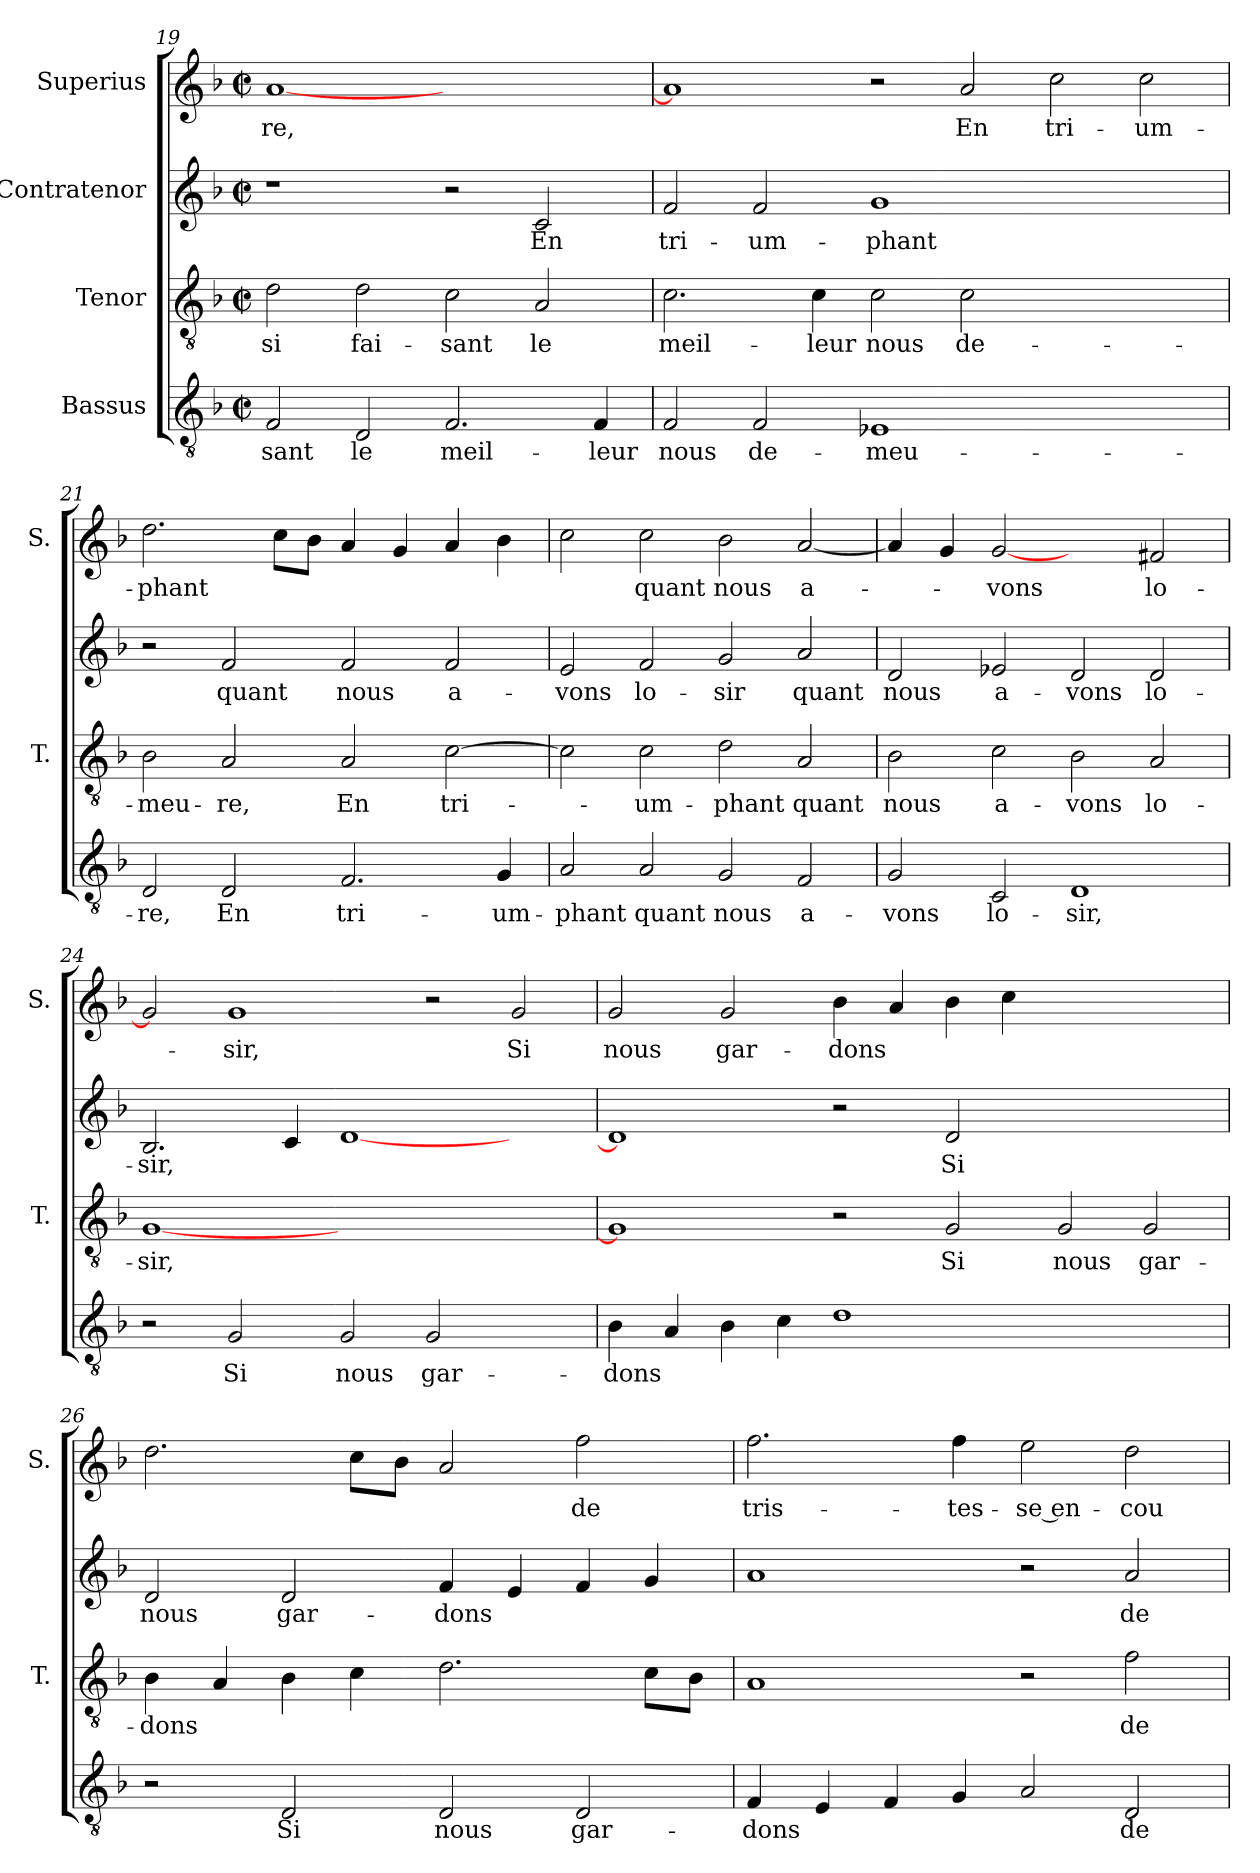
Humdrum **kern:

**kern	**text	**kern	**text	**kern	**text	**kern	**text
*part4	*part4	*part3	*part3	*part2	*part2	*part1	*part1
*staff4	*staff4	*staff3	*staff3	*staff2	*staff2	*staff1	*staff1
*I"Bassus	*	*I"Tenor	*	*I"Contratenor	*	*I"Superius	*
*	*	*I'T.	*	*	*	*I'S.	*
*clefGv2	*	*clefGv2	*	*clefG2	*	*clefG2	*
*k[b-]	*	*k[b-]	*	*k[b-]	*	*k[b-]	*
*F:	*	*F:	*	*F:	*	*F:	*
*M2/2	*	*M2/2	*	*M2/2	*	*M2/2	*
*met(c|)	*	*met(c|)	*	*met(c|)	*	*met(c|)	*
=19	=19	=19	=19	=19	=19	=19	=19
2F/	-sant	2d\	-si	1r	.	[1a/	-re,
2D/	le	2d\	fai-	.	.	.	.
2.F/	meil-	2c\	-sant	2r	.	1ryy	.
.	.	2A/	le	2c/	En	.	.
4F/	-leur	.	.	.	.	.	.
=20	=20	=20	=20	=20	=20	=20	=20
2F/	nous	2.c\	meil-	2f/	tri-	1a/]	.
2F/	de-	.	.	2f/	-um-	.	.
.	.	4c\	-leur	.	.	.	.
1E-X/	-meu-	2c\	nous	1g/	-phant	2r	.
.	.	2c\	de-	.	.	2a/	En
1ryy	.	1ryy	.	1ryy	.	2cc\	tri-
.	.	.	.	.	.	2cc\	-um-
!!LO:LB:g=z
=21	=21	=21	=21	=21	=21	=21	=21
2D/	-re,	2B-\	-meu-	2r	.	2.dd\	-phant
2D/	En	2A/	-re,	2f/	quant	.	.
.	.	.	.	.	.	8cc\L	.
.	.	.	.	.	.	8b-\J	.
2.F/	tri-	2A/	En	2f/	nous	4a/	.
.	.	.	.	.	.	4g/	.
.	.	[2c\	tri-	2f/	a-	4a/	.
4G/	-um-	.	.	.	.	4b-\	.
=22	=22	=22	=22	=22	=22	=22	=22
2A/	-phant	2c\]	.	2e/	-vons	2cc\	.
2A/	quant	2c\	-um-	2f/	lo-	2cc\	quant
2G/	nous	2d\	-phant	2g/	-sir	2b-\	nous
2F/	a-	2A/	quant	2a/	quant	[2a/	a-
=23	=23	=23	=23	=23	=23	=23	=23
2G/	-vons	2B-\	nous	2d/	nous	4a/]	.
.	.	.	.	.	.	4g/	.
2C/	lo-	2c\	a-	2e-X/	a-	[2g/	-vons
1D/	-sir,	2B-\	-vons	2d/	-vons	2ryy	.
.	.	2A/	lo-	2d/	lo-	2f#X/	lo-
=24	=24	=24	=24	=24	=24	=24	=24
2r	.	[1G/	-sir,	2.B-/	-sir,	2g/]	.
2G/	Si	.	.	.	.	1g/	-sir,
.	.	.	.	4c/	.	.	.
2G/	nous	1.ryy	.	[1d/	.	.	.
2G/	gar-	.	.	.	.	2r	.
2ryy	.	.	.	2ryy	.	2g/	Si
=25	=25	=25	=25	=25	=25	=25	=25
4B-\	-dons	1G/]	.	1d/]	.	2g/	nous
4A/	.	.	.	.	.	.	.
4B-\	.	.	.	.	.	2g/	gar-
4c\	.	.	.	.	.	.	.
1d\	.	2r	.	2r	.	4b-\	-dons
.	.	.	.	.	.	4a/	.
.	.	2G/	Si	2d/	Si	4b-\	.
.	.	.	.	.	.	4cc\	.
1ryy	.	2G/	nous	1ryy	.	1ryy	.
.	.	2G/	gar-	.	.	.	.
!!LO:LB:g=z
=26	=26	=26	=26	=26	=26	=26	=26
2r	.	4B-\	-dons	2d/	nous	2.dd\	.
.	.	4A/	.	.	.	.	.
2D/	Si	4B-\	.	2d/	gar-	.	.
.	.	4c\	.	.	.	8cc\L	.
.	.	.	.	.	.	8b-\J	.
2D/	nous	2.d\	.	4f/	-dons	2a/	.
.	.	.	.	4e/	.	.	.
2D/	gar-	.	.	4f/	.	2ff\	de
.	.	8c\L	.	4g/	.	.	.
.	.	8B-\J	.	.	.	.	.
=27	=27	=27	=27	=27	=27	=27	=27
4F/	-dons	1A/	.	1a/	.	2.ff\	tris-
4E/	.	.	.	.	.	.	.
4F/	.	.	.	.	.	.	.
4G/	.	.	.	.	.	4ff\	-tes-
2A/	.	2r	.	2r	.	2ee\	-se en-
2D/	de	2f\	de	2a/	de	2dd\	-cou-
=	=	=	=	=	=	=	=
*-	*-	*-	*-	*-	*-	*-	*-
